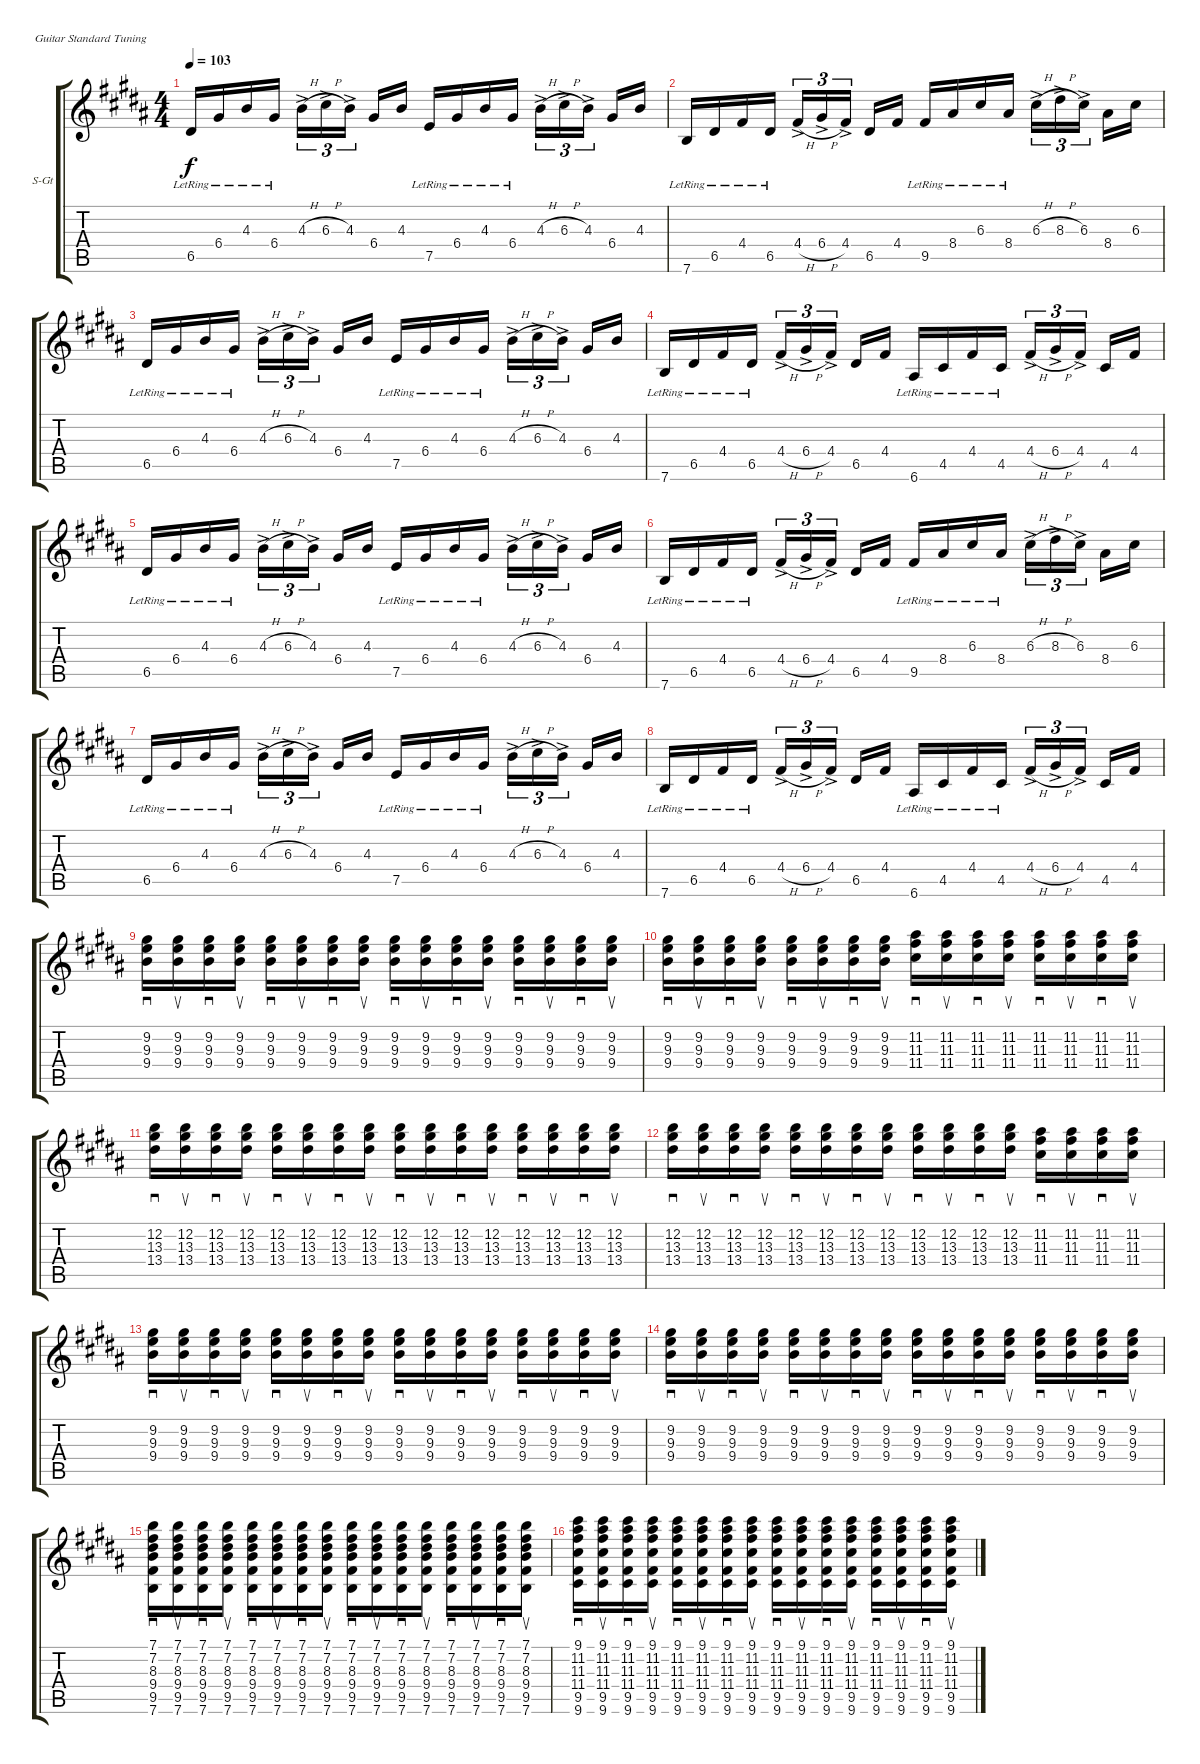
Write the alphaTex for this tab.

\defaultSystemsLayout 4
\bracketExtendMode groupsimilarinstruments
\firstSystemTrackNameOrientation horizontal
\otherSystemsTrackNameOrientation horizontal
\track ("Acoustick guitar" "S-Gt") {instrument acousticguitarsteel}
\staff {score tabs}
\tuning (E4 B3 G3 D3 A2 E2)
\ts (4 4)
\tempo 103
\clef g2
\ks b
6.5{lr}.16{dy f} 6.4{lr}.16 4.3{lr}.16 6.4{lr}.16 4.3{h ac}.16{tu (3 2)} 6.3{h ac}.16{tu (3 2)} 4.3{ac}.16{tu (3 2)} 6.4.16 4.3.16 7.5{lr}.16 6.4{lr}.16 4.3{lr}.16 6.4{lr}.16 4.3{h ac}.16{tu (3 2)} 6.3{h ac}.16{tu (3 2)} 4.3{ac}.16{tu (3 2)} 6.4.16 4.3.16 |
7.6{lr}.16 6.5{lr}.16 4.4{lr}.16 6.5{lr}.16 4.4{h ac}.16{tu (3 2)} 6.4{h ac}.16{tu (3 2)} 4.4{ac}.16{tu (3 2)} 6.5.16 4.4.16 9.5{lr}.16 8.4{lr}.16 6.3{lr}.16 8.4{lr}.16 6.3{h ac}.16{tu (3 2)} 8.3{h ac}.16{tu (3 2)} 6.3{ac}.16{tu (3 2)} 8.4.16 6.3.16 |
6.5{lr}.16 6.4{lr}.16 4.3{lr}.16 6.4{lr}.16 4.3{h ac}.16{tu (3 2)} 6.3{h ac}.16{tu (3 2)} 4.3{ac}.16{tu (3 2)} 6.4.16 4.3.16 7.5{lr}.16 6.4{lr}.16 4.3{lr}.16 6.4{lr}.16 4.3{h ac}.16{tu (3 2)} 6.3{h ac}.16{tu (3 2)} 4.3{ac}.16{tu (3 2)} 6.4.16 4.3.16 |
7.6{lr}.16 6.5{lr}.16 4.4{lr}.16 6.5{lr}.16 4.4{h ac}.16{tu (3 2)} 6.4{h ac}.16{tu (3 2)} 4.4{ac}.16{tu (3 2)} 6.5.16 4.4.16 6.6{lr}.16 4.5{lr}.16 4.4{lr}.16 4.5{lr}.16 4.4{h ac}.16{tu (3 2)} 6.4{h ac}.16{tu (3 2)} 4.4{ac}.16{tu (3 2)} 4.5.16 4.4.16 |
6.5{lr}.16 6.4{lr}.16 4.3{lr}.16 6.4{lr}.16 4.3{h ac}.16{tu (3 2)} 6.3{h ac}.16{tu (3 2)} 4.3{ac}.16{tu (3 2)} 6.4.16 4.3.16 7.5{lr}.16 6.4{lr}.16 4.3{lr}.16 6.4{lr}.16 4.3{h ac}.16{tu (3 2)} 6.3{h ac}.16{tu (3 2)} 4.3{ac}.16{tu (3 2)} 6.4.16 4.3.16 |
7.6{lr}.16 6.5{lr}.16 4.4{lr}.16 6.5{lr}.16 4.4{h ac}.16{tu (3 2)} 6.4{h ac}.16{tu (3 2)} 4.4{ac}.16{tu (3 2)} 6.5.16 4.4.16 9.5{lr}.16 8.4{lr}.16 6.3{lr}.16 8.4{lr}.16 6.3{h ac}.16{tu (3 2)} 8.3{h ac}.16{tu (3 2)} 6.3{ac}.16{tu (3 2)} 8.4.16 6.3.16 |
6.5{lr}.16 6.4{lr}.16 4.3{lr}.16 6.4{lr}.16 4.3{h ac}.16{tu (3 2)} 6.3{h ac}.16{tu (3 2)} 4.3{ac}.16{tu (3 2)} 6.4.16 4.3.16 7.5{lr}.16 6.4{lr}.16 4.3{lr}.16 6.4{lr}.16 4.3{h ac}.16{tu (3 2)} 6.3{h ac}.16{tu (3 2)} 4.3{ac}.16{tu (3 2)} 6.4.16 4.3.16 |
7.6{lr}.16 6.5{lr}.16 4.4{lr}.16 6.5{lr}.16 4.4{h ac}.16{tu (3 2)} 6.4{h ac}.16{tu (3 2)} 4.4{ac}.16{tu (3 2)} 6.5.16 4.4.16 6.6{lr}.16 4.5{lr}.16 4.4{lr}.16 4.5{lr}.16 4.4{h ac}.16{tu (3 2)} 6.4{h ac}.16{tu (3 2)} 4.4{ac}.16{tu (3 2)} 4.5.16 4.4.16 |
(9.2 9.3 9.4).16{sd} (9.4 9.3 9.2).16{su} (9.4 9.3 9.2).16{sd} (9.4 9.3 9.2).16{su} (9.4 9.3 9.2).16{sd} (9.4 9.3 9.2).16{su} (9.4 9.3 9.2).16{sd} (9.4 9.3 9.2).16{su} (9.4 9.3 9.2).16{sd} (9.4 9.3 9.2).16{su} (9.4 9.3 9.2).16{sd} (9.4 9.3 9.2).16{su} (9.4 9.3 9.2).16{sd} (9.4 9.3 9.2).16{su} (9.4 9.3 9.2).16{sd} (9.4 9.3 9.2).16{su} |
(9.2 9.3 9.4).16{sd} (9.4 9.3 9.2).16{su} (9.4 9.3 9.2).16{sd} (9.4 9.3 9.2).16{su} (9.4 9.3 9.2).16{sd} (9.4 9.3 9.2).16{su} (9.4 9.3 9.2).16{sd} (9.4 9.3 9.2).16{su} (11.4 11.3 11.2).16{sd} (11.4 11.3 11.2).16{su} (11.4 11.3 11.2).16{sd} (11.4 11.3 11.2).16{su} (11.4 11.3 11.2).16{sd} (11.4 11.3 11.2).16{su} (11.4 11.3 11.2).16{sd} (11.4 11.3 11.2).16{su} |
(13.4 13.3 12.2).16{sd} (13.4 13.3 12.2).16{su} (13.4 13.3 12.2).16{sd} (13.4 13.3 12.2).16{su} (13.4 13.3 12.2).16{sd} (13.4 13.3 12.2).16{su} (13.4 13.3 12.2).16{sd} (13.4 13.3 12.2).16{su} (13.4 13.3 12.2).16{sd} (13.4 13.3 12.2).16{su} (13.4 13.3 12.2).16{sd} (13.4 13.3 12.2).16{su} (13.4 13.3 12.2).16{sd} (13.4 13.3 12.2).16{su} (13.4 13.3 12.2).16{sd} (13.4 13.3 12.2).16{su} |
(13.4 13.3 12.2).16{sd} (13.4 13.3 12.2).16{su} (13.4 13.3 12.2).16{sd} (13.4 13.3 12.2).16{su} (13.4 13.3 12.2).16{sd} (13.4 13.3 12.2).16{su} (13.4 13.3 12.2).16{sd} (13.4 13.3 12.2).16{su} (13.4 13.3 12.2).16{sd} (13.4 13.3 12.2).16{su} (13.4 13.3 12.2).16{sd} (13.4 13.3 12.2).16{su} (11.4 11.2 11.3).16{sd} (11.4 11.3 11.2).16{su} (11.4 11.2 11.3).16{sd} (11.4 11.3 11.2).16{su} |
(9.2 9.3 9.4).16{sd} (9.4 9.3 9.2).16{su} (9.4 9.3 9.2).16{sd} (9.4 9.3 9.2).16{su} (9.4 9.3 9.2).16{sd} (9.4 9.3 9.2).16{su} (9.4 9.3 9.2).16{sd} (9.4 9.3 9.2).16{su} (9.4 9.3 9.2).16{sd} (9.4 9.3 9.2).16{su} (9.4 9.3 9.2).16{sd} (9.4 9.3 9.2).16{su} (9.4 9.3 9.2).16{sd} (9.4 9.3 9.2).16{su} (9.4 9.3 9.2).16{sd} (9.4 9.3 9.2).16{su} |
(9.2 9.3 9.4).16{sd} (9.4 9.3 9.2).16{su} (9.4 9.3 9.2).16{sd} (9.4 9.3 9.2).16{su} (9.4 9.3 9.2).16{sd} (9.4 9.3 9.2).16{su} (9.4 9.3 9.2).16{sd} (9.4 9.3 9.2).16{su} (9.4 9.3 9.2).16{sd} (9.4 9.3 9.2).16{su} (9.4 9.3 9.2).16{sd} (9.4 9.3 9.2).16{su} (9.4 9.3 9.2).16{sd} (9.4 9.3 9.2).16{su} (9.4 9.3 9.2).16{sd} (9.4 9.3 9.2).16{su} |
(7.1 7.2 8.3 9.4 9.5 7.6).16{sd} (7.1 7.2 8.3 9.4 9.5 7.6).16{su} (7.1 7.2 8.3 9.4 9.5 7.6).16{sd} (7.1 7.2 8.3 9.4 9.5 7.6).16{su} (7.1 7.2 8.3 9.4 9.5 7.6).16{sd} (7.1 7.2 8.3 9.4 9.5 7.6).16{su} (7.1 7.2 8.3 9.4 9.5 7.6).16{sd} (7.1 7.2 8.3 9.4 9.5 7.6).16{su} (7.1 7.2 8.3 9.4 9.5 7.6).16{sd} (7.1 7.2 8.3 9.4 9.5 7.6).16{su} (7.1 7.2 8.3 9.4 9.5 7.6).16{sd} (7.1 7.2 8.3 9.4 9.5 7.6).16{su} (7.1 7.2 8.3 9.4 9.5 7.6).16{sd} (7.1 7.2 8.3 9.4 9.5 7.6).16{su} (7.1 7.2 8.3 9.4 9.5 7.6).16{sd} (7.1 7.2 8.3 9.4 9.5 7.6).16{su} |
(9.1 9.6 9.5 11.4 11.3 11.2).16{sd} (9.1 9.6 9.5 11.4 11.3 11.2).16{su} (9.1 9.6 9.5 11.4 11.3 11.2).16{sd} (9.1 9.6 9.5 11.4 11.3 11.2).16{su} (9.1 9.6 9.5 11.4 11.3 11.2).16{sd} (9.1 9.6 9.5 11.4 11.3 11.2).16{su} (9.1 9.6 9.5 11.4 11.3 11.2).16{sd} (9.1 9.6 9.5 11.4 11.3 11.2).16{su} (9.1 9.6 9.5 11.4 11.3 11.2).16{sd} (9.1 9.6 9.5 11.4 11.3 11.2).16{su} (9.1 9.6 9.5 11.4 11.3 11.2).16{sd} (9.1 9.6 9.5 11.4 11.3 11.2).16{su} (9.1 9.6 9.5 11.4 11.2 11.3).16{sd} (9.1 9.6 9.5 11.4 11.2 11.3).16{su} (9.1 9.6 9.5 11.4 11.2 11.3).16{sd} (9.1 9.6 9.5 11.4 11.3 11.2).16{su}
